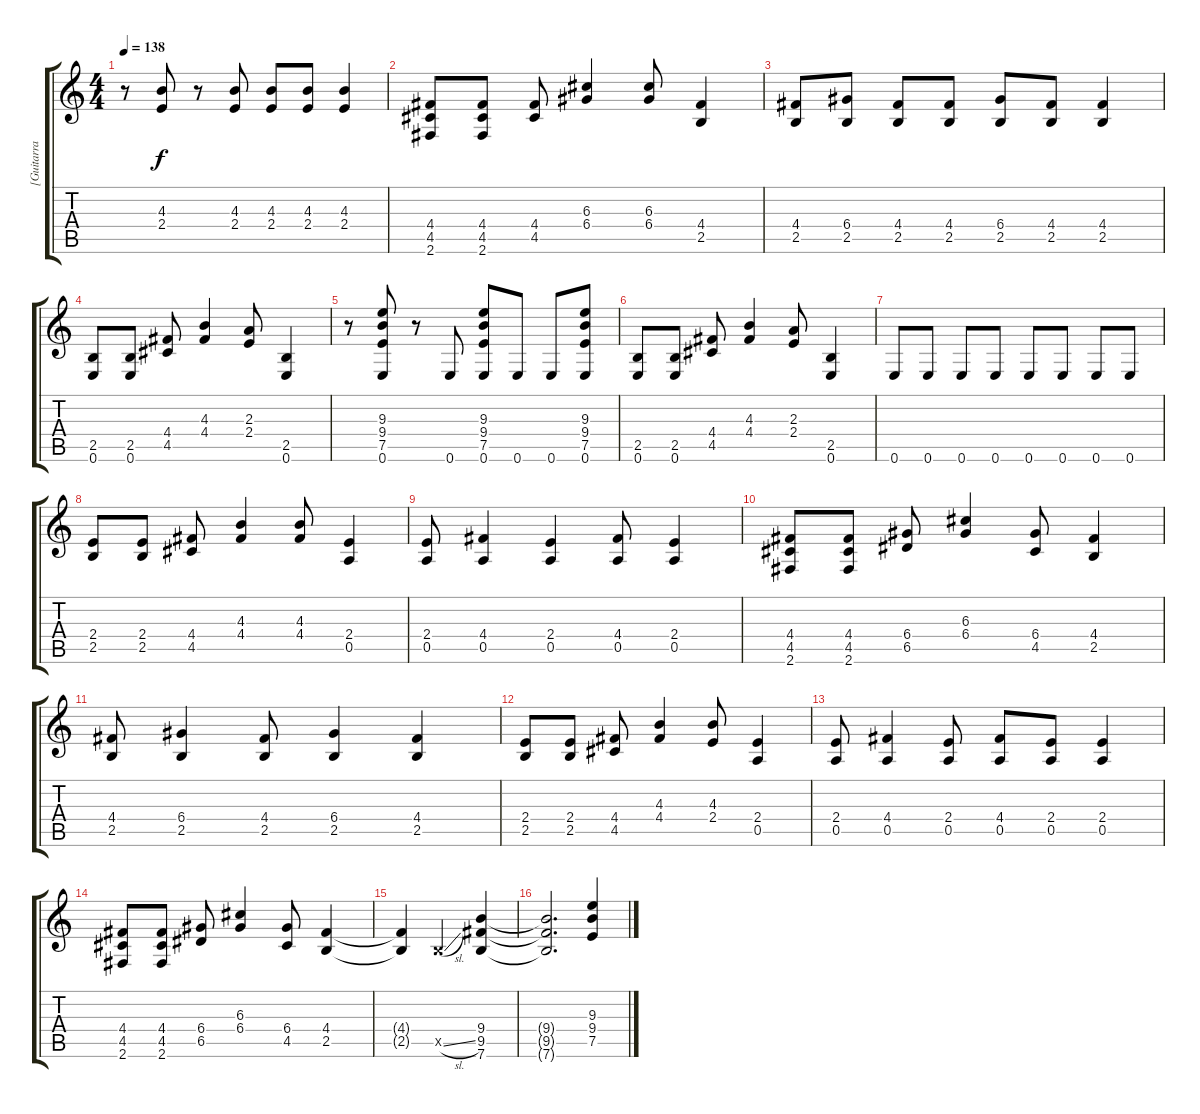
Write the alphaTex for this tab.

\track ("[Guitarra 2] Brad Whitford" "[Guitarra ") {instrument overdrivenguitar}
\staff {score tabs}
\tuning (E4 B3 G3 D3 A2 E2) {hide}
\ts (4 4)
\tempo 138
\clef g2
\ks c
r.8{dy f} (4.3 2.4).8 r.8 (4.3 2.4).8 (4.3 2.4).8 (4.3 2.4).8 (4.3 2.4).4 |
(4.4 4.5 2.6).8 (4.4 4.5 2.6).8 (4.4 4.5).8 (6.3 6.4).4 (6.3 6.4).8 (4.4 2.5).4 |
(4.4 2.5).8 (6.4 2.5).8 (4.4 2.5).8 (4.4 2.5).8 (6.4 2.5).8 (4.4 2.5).8 (4.4 2.5).4 |
(2.5 0.6).8 (2.5 0.6).8 (4.4 4.5).8 (4.3 4.4).4 (2.3 2.4).8 (2.5 0.6).4 |
r.8 (9.3 9.4 7.5 0.6).8 r.8 0.6.8 (9.3 9.4 7.5 0.6).8 0.6.8 0.6.8 (9.3 9.4 7.5 0.6).8 |
(2.5 0.6).8 (2.5 0.6).8 (4.4 4.5).8 (4.3 4.4).4 (2.3 2.4).8 (2.5 0.6).4 |
0.6.8 0.6.8 0.6.8 0.6.8 0.6.8 0.6.8 0.6.8 0.6.8 |
(2.4 2.5).8 (2.4 2.5).8 (4.4 4.5).8 (4.3 4.4).4 (4.3 4.4).8 (2.4 0.5).4 |
(2.4 0.5).8 (4.4 0.5).4 (2.4 0.5).4 (4.4 0.5).8 (2.4 0.5).4 |
(4.4 4.5 2.6).8 (4.4 4.5 2.6).8 (6.4 6.5).8 (6.3 6.4).4 (6.4 4.5).8 (4.4 2.5).4 |
(4.4 2.5).8 (6.4 2.5).4 (4.4 2.5).8 (6.4 2.5).4 (4.4 2.5).4 |
(2.4 2.5).8 (2.4 2.5).8 (4.4 4.5).8 (4.3 4.4).4 (4.3 2.4).8 (2.4 0.5).4 |
(2.4 0.5).8 (4.4 0.5).4 (2.4 0.5).8 (4.4 0.5).8 (2.4 0.5).8 (2.4 0.5).4 |
(4.4 4.5 2.6).8 (4.4 4.5 2.6).8 (6.4 6.5).8 (6.3 6.4).4 (6.4 4.5).8 (4.4 2.5).4 |
(4.4{t} 2.5{t}).4 2.5{sl x}.2 (9.4 9.5 7.6).4 |
(9.4{t} 9.5{t} 7.6{t}).2{d} (9.3 9.4 7.5).4
